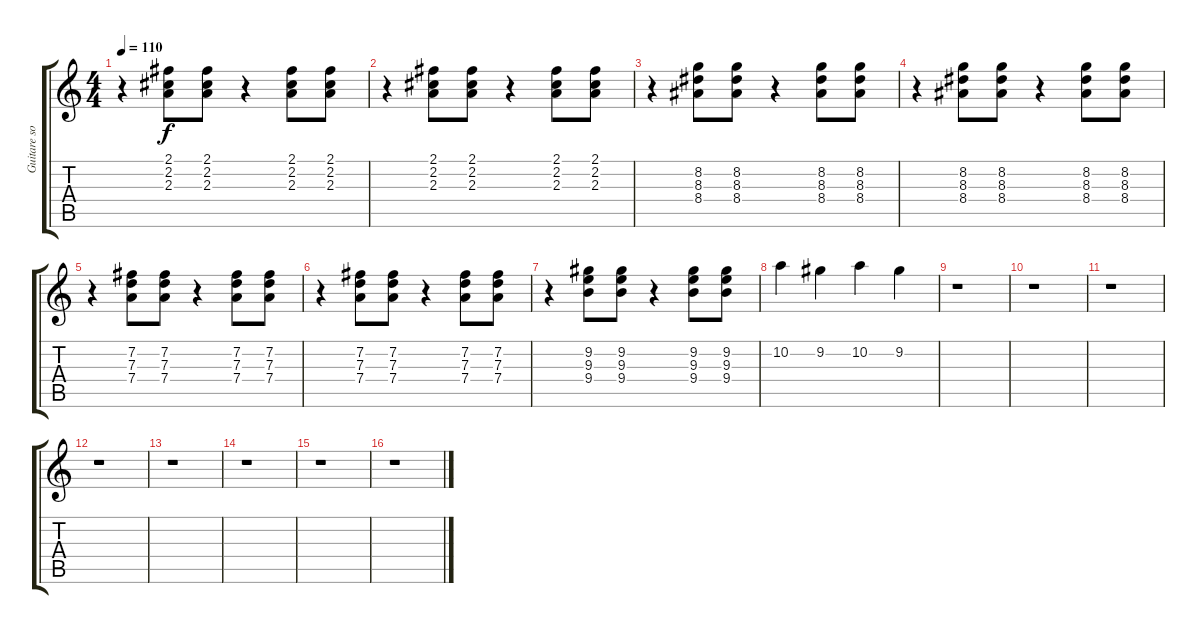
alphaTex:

\track ("Guitare solo" "Guitare so") {instrument overdrivenguitar}
\staff {score tabs}
\tuning (E4 B3 G3 D3 A2 E2) {hide}
\ts (4 4)
\tempo 110
\clef g2
\ks c
r.4{dy f} (2.1 2.2 2.3).8 (2.1 2.2 2.3).8 r.4 (2.1 2.2 2.3).8 (2.1 2.2 2.3).8 |
r.4 (2.1 2.2 2.3).8 (2.1 2.2 2.3).8 r.4 (2.1 2.2 2.3).8 (2.1 2.2 2.3).8 |
r.4 (8.2 8.3 8.4).8 (8.2 8.3 8.4).8 r.4 (8.2 8.3 8.4).8 (8.2 8.3 8.4).8 |
r.4 (8.2 8.3 8.4).8 (8.2 8.3 8.4).8 r.4 (8.2 8.3 8.4).8 (8.2 8.3 8.4).8 |
r.4 (7.2 7.3 7.4).8 (7.2 7.3 7.4).8 r.4 (7.2 7.3 7.4).8 (7.2 7.3 7.4).8 |
r.4 (7.2 7.3 7.4).8 (7.2 7.3 7.4).8 r.4 (7.2 7.3 7.4).8 (7.2 7.3 7.4).8 |
r.4 (9.2 9.3 9.4).8 (9.2 9.3 9.4).8 r.4 (9.2 9.3 9.4).8 (9.2 9.3 9.4).8 |
10.2.4 9.2.4 10.2.4 9.2.4 |
r.1 |
r.1 |
r.1 |
r.1 |
r.1 |
r.1 |
r.1 |
r.1
